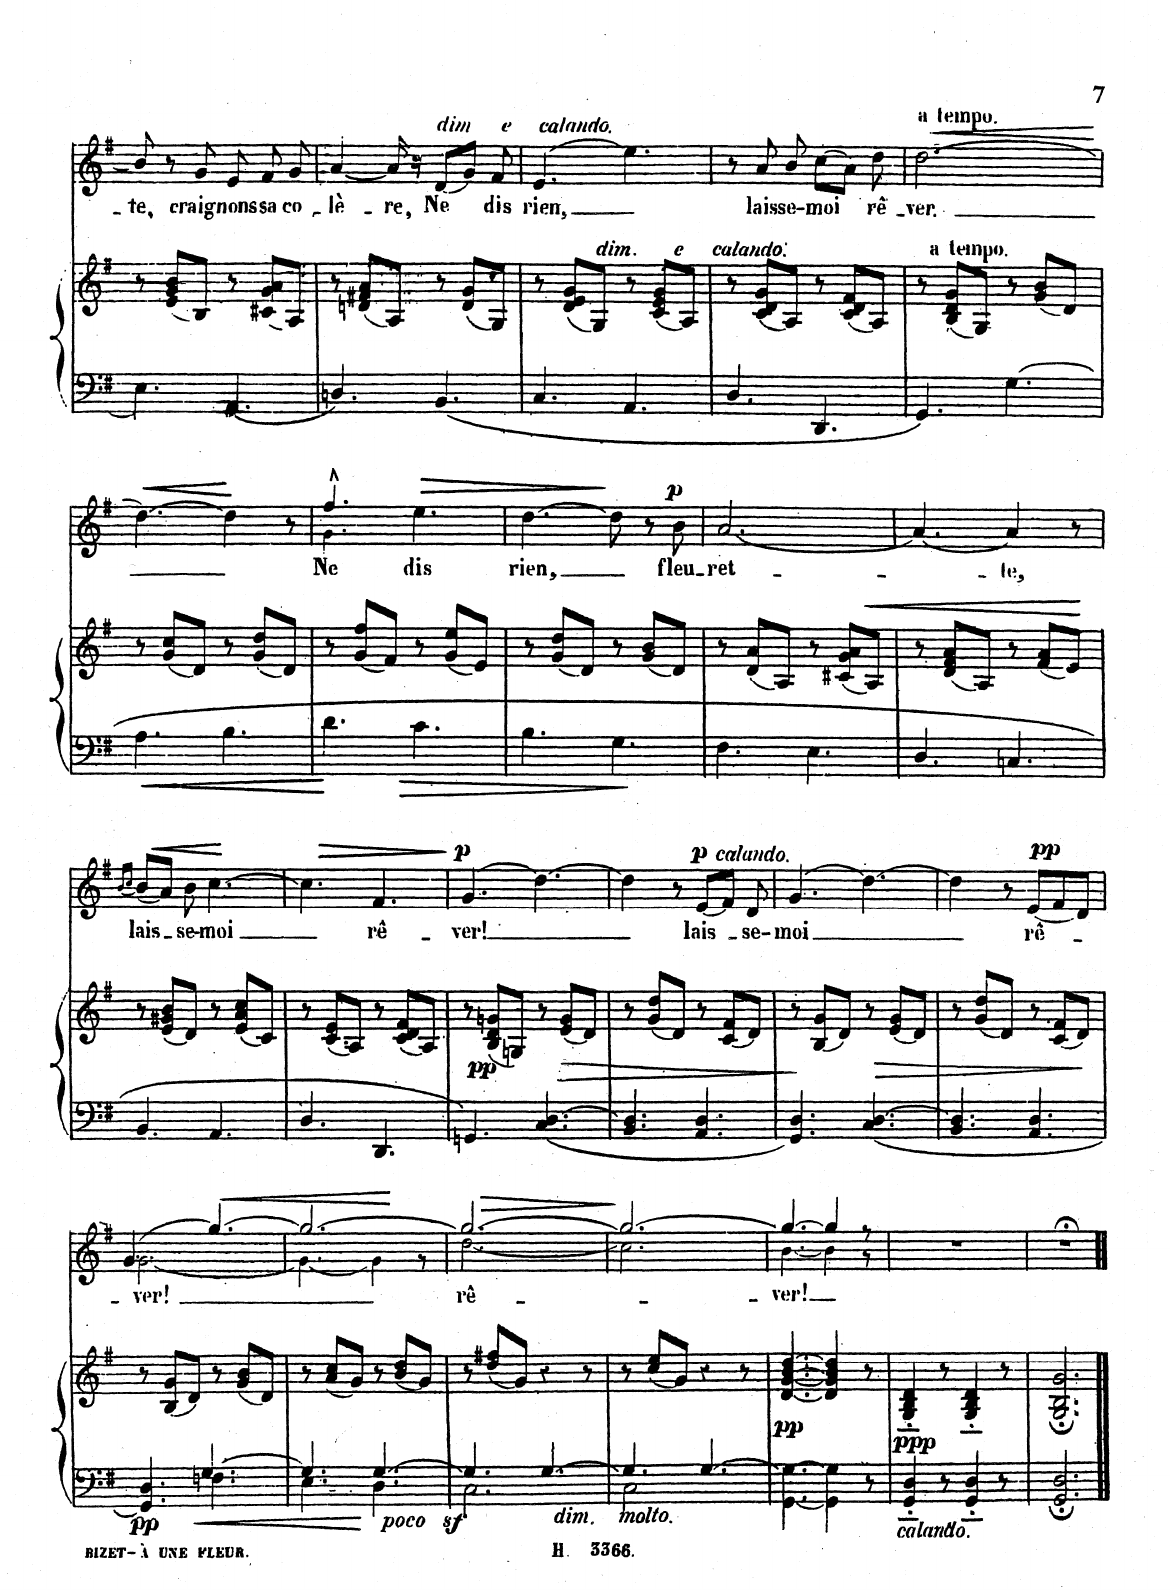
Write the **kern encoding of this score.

**kern	**kern	**dynam	**kern	**text	**dynam
*part2	*part2	*part2	*part1	*part1	*part1
*staff3	*staff2	*staff2/3	*staff1	*staff1	*staff1
*I"Piano	*	*	*I"Voice	*	*
*I'Pno	*	*	*	*	*
*clefF4	*clefG2	*	*clefG2	*	*
*k[f#]	*k[f#]	*	*k[f#]	*	*
*M6/8	*M6/8	*	*M6/8	*	*
=121	=121	=121	=121	=121	=121
4.E\	8r	.	8b/]	-- te,	.
.	(8e/ 8g/ 8b/L	.	8r	.	.
.	8B/J)	.	8g/	crai-	.
4.AA/	8r	.	8e/	-gnons	.
.	(8c#X/ 8g/ 8a/L	.	8f#/	sa	.
.	8A/J)	.	8g/	co-	.
=122	=122	=122	=122	=122	=122
4.Dn/	8r	.	[4a/	-lè-	.
.	(8dn/ 8f#X/ 8a/L	.	.	.	.
.	8A/J)	.	16a/]	-re,	.
.	.	.	16r	.	.
!	!	!	!LO:TX:a:i:t=dim. e calando	!	!
4.BB/	8r	.	(8d/L	Ne	.
.	(8d/ 8g/L	.	8g/J)	.	.
.	8G/J)	.	8f#/	dis	.
=123	=123	=123	=123	=123	=123
4.C/	8r	.	(4.e/	rien,	.
!	!LO:TX:a:i:t=dim. e calando	!	!	!	!
.	(8d/ 8e/ 8g/L	.	.	.	.
.	8G/J)	.	.	.	.
4.AA/	8r	.	4.ee\)	.	.
.	(8c/ 8e/ 8g/L	.	.	.	.
.	8A/J)	.	.	.	.
=124	=124	=124	=124	=124	=124
4.D/	8r	.	8r	.	.
.	(8c/ 8d/ 8g/L	.	8a/	lais-	.
.	8A/J)	.	8b/	-se–	.
4.DD/	8r	.	(8cc\L	moi	.
.	(8c/ 8d/ 8f#/L	.	8a\J)	.	.
.	8A/J)	.	8dd\	rê-	.
=125	=125	=125	=125	=125	=125
!	!	!	!LO:TX:a:B:t=a tempo	!	!
!	!LO:TX:a:B:t=a tempo	!	!	!	!
!	!	!	!	!	!LO:HP:b
4.GG/	8r	.	[2.dd\	-ver.	<
.	(8B/ 8d/ 8g/L	.	.	.	.
.	8G/J)	.	.	.	.
4.G\	8r	.	.	.	.
.	(8g/ 8b/L	.	.	.	.
.	8d/J)	.	.	.	.
.	.	.	.	.	[
=126	=126	=126	=126	=126	=126
!	!	!	!	!	!LO:HP:b
4.A\	8r	.	4.dd\_	.	<
.	(8g/ 8cc/L	.	.	.	.
.	8d/J)	.	.	.	.
4.B\	8r	.	4dd\]	.	[
.	(8g/ 8dd/L	.	.	.	.
.	8d/J)	.	8r	.	.
=127	=127	=127	=127	=127	=127
*	*	*	*^	*	*
4.d\	8r	.	4.ff#^^/	4.g\	Ne	.
.	(8g/ 8ff#/L	.	.	.	.	.
.	8f#/J)	.	.	.	.	.
!	!	!	!	!	!	!LO:HP:b
4.c\	8r	.	4.ee\	4.ryy	dis	>
.	(8g/ 8ee/L	.	.	.	.	.
.	8e/J)	.	.	.	.	.
*	*	*	*v	*v	*	*
=128	=128	=128	=128	=128	=128
4.B\	8r	.	[4.dd\	rien,	.
.	(8g/ 8dd/L	.	.	.	.
.	8d/J)	.	.	.	.
4.G\	8r	.	8dd\]	.	]
.	(8g/ 8b/L	.	8r	.	.
!	!	!	!	!	!LO:DY:a
.	8d/J)	.	8b\	fleu-	p
=129	=129	=129	=129	=129	=129
4.F#\	8r	.	[2.a/	-ret-	.
.	(8d/ 8a/L	.	.	.	.
.	8A/J)	.	.	.	.
4.E\	8r	.	.	.	.
!	!	!LO:HP:b	!	!	!
.	(8c#X/ 8g/ 8a/L	<	.	.	.
.	8A/J)	.	.	.	.
=130	=130	=130	=130	=130	=130
4.D/	8r	.	4.a/_	.	.
.	(8d/ 8f#/ 8a/L	.	.	.	.
.	8A/J)	.	.	.	.
4.Cn/	8r	.	4a/]	-te,	.
.	(8f#/ 8a/L	.	.	.	.
.	8e/J)	.	8r	.	.
.	.	[	.	.	.
=131	=131	=131	=131	=131	=131
.	.	.	(16qb/LL	.	.
.	.	.	16qcc/JJ	.	.
4.BB/	8r	.	(8b/L)	lais-	.
.	(8e/ 8g#X/ 8b/L	.	8a/J)	.	.
.	8d/J)	.	8b\	-se-	.
4.AA/	8r	.	[4.cc\	moi	.
.	(8e/ 8a/ 8cc/L	.	.	.	.
.	8c/J)	.	.	.	.
=132	=132	=132	=132	=132	=132
!	!	!	!	!	!LO:HP:b
4.D/	8r	.	4.cc\]	.	>
.	(8c/ 8e/L	.	.	.	.
.	8A/J)	.	.	.	.
4.DD/	8r	.	4.f#/	rê-	.
.	(8c/ 8d/ 8f#/L	.	.	.	.
.	8A/J)	.	.	.	.
.	.	.	.	.	]
=133	=133	=133	=133	=133	=133
!	!	!LO:DY:a=2	!	!	!LO:DY:a
4.GGn/	8r	pp	(4.g/	-ver!	p
.	(8B/ 8d/ 8gn/L	.	.	.	.
.	8Gn/J)	.	.	.	.
4.C/ [4.D/	8r	.	[4.dd\)	.	.
.	(8e/ 8g/L	.	.	.	.
.	8d/J)	.	.	.	.
=134	=134	=134	=134	=134	=134
4.BB/ 4.D/]	8r	.	4dd\]	.	.
.	(8g/ 8dd/L	.	.	.	.
.	8d/J)	.	8r	.	.
4.AA/ 4.D/	8r	.	(8e/L	lais-	.
!	!	!	!	!	!LO:DY:a
!	!	!	!	!	!LO:DY:n=1:a
.	(8c/ 8f#/L	.	8f#/J)	.	p other-dynamics
.	8d/J)	.	8d/	-se–	.
=135	=135	=135	=135	=135	=135
4.GG/ 4.D/	8r	.	(4.g/	moi	.
.	(8B/ 8g/L	.	.	.	.
.	8d/J)	.	.	.	.
4.C/ [4.D/	8r	.	[4.dd\)	.	.
!	!	!LO:HP:b	!	!	!
.	(8e/ 8g/L	>	.	.	.
.	8d/J)	.	.	.	.
=136	=136	=136	=136	=136	=136
4.BB/ 4.D/]	8r	.	4dd\]	.	.
.	(8g/ 8dd/L	.	.	.	.
.	8d/J)	.	8r	.	.
!	!	!	!	!	!LO:DY:a
4.AA/ 4.D/	8r	.	(8e/L	rê-	pp
.	(8c/ 8f#/L	.	8f#/	.	.
.	8d/J)	.	8d/J)	.	.
.	.	]	.	.	.
=137	=137	=137	=137	=137	=137
*^	*	*	*^	*	*
!	!	!	!LO:DY:b=2	!	!	!	!
4.GG/ 4.D/	4.ryy	8r	pp	(4.g/	2.g\	- ver!	.
.	.	(8B/ 8g/L	.	.	.	.	.
.	.	8d/J)	.	.	.	.	.
!	!	!	!	!	!	!	!LO:HP:b
[4.Gn/	4.F#\	8r	.	[4.gg/)	.	.	<
.	.	(8g/ 8b/L	.	.	.	.	.
.	.	8d/J)	.	.	.	.	.
=138	=138	=138	=138	=138	=138	=138	=138
4.G/]	4.E\	8r	.	2.gg/_	4.g\	.	.
.	.	(8a/ 8cc/L	.	.	.	.	.
.	.	8g/J)	.	.	.	.	.
[4.G/	4.D\	8r	.	.	4g\	.	.
.	.	(8b/ 8dd/L	.	.	.	.	.
.	.	8g/J)	.	.	8r	.	[
=139	=139	=139	=139	=139	=139	=139	=139
!	!	!	!LO:DY:b=2	!	!	!	!LO:HP:b
!	!	!	!LO:DY:n=1:b=2	!	!	!	!
4.G/]	2.C\	8r	other-dynamics sf	2.gg/_	(2.dd\	rê-	>
.	.	(8dd/ 8ff#X/L	.	.	.	.	.
.	.	8g/J)	.	.	.	.	.
!LO:TX:b:i:t=dim.	!	!	!	!	!	!	!
[4.G/	.	8r	.	.	.	.	.
.	.	4r	.	.	.	.	.
*v	*v	*	*	*v	*v	*	*
.	.	.	.	.	]
=140	=140	=140	=140	=140	=140
*^	*	*	*^	*	*
4.G/]	2C\	8r	.	2.gg/_	2.cc\)	.	.
.	.	(8cc/ 8ee/L	.	.	.	.	.
.	.	8g/J)	.	.	.	.	.
[4.G/	.	8r	.	.	.	.	.
.	4ryy	4r	.	.	.	.	.
=141	=141	=141	=141	=141	=141	=141	=141
!	!	!	!LO:DY:b	!	!	!	!
*v	*v	*	*	*	*	*	*
[4.GG/ 4.G/_	[4.d/ [4.g/ [4.b/ [4.dd/	pp	4.gg/_	4.b\	-ver!	.
4GG/] 4G/]	4d/] 4g/] 4b/] 4dd/]	.	4gg/]	4b\	.	.
8r	8r	.	8r	8r	.	.
=142	=142	=142	=142	=142	=142	=142
!LO:TX:i:t=calando	!	!	!	!	!	!
!	!	!LO:DY:a=2	!	!	!	!
*	*	*	*v	*v	*	*
4GG/'~ 4D/'~	4G/'~ 4B/'~ 4d/'~	ppp	2.r	.	.
8r	8r	.	.	.	.
4GG/'~ 4D/'~	4G/'~ 4B/'~ 4d/'~	.	.	.	.
8r	8r	.	.	.	.
=143	=143	=143	=143	=143	=143
2.GG/; 2.D/;	2.G/;< 2.B/;< 2.g/;<	.	2.r;<	.	.
==	==	==	==	==	==
*-	*-	*-	*-	*-	*-
